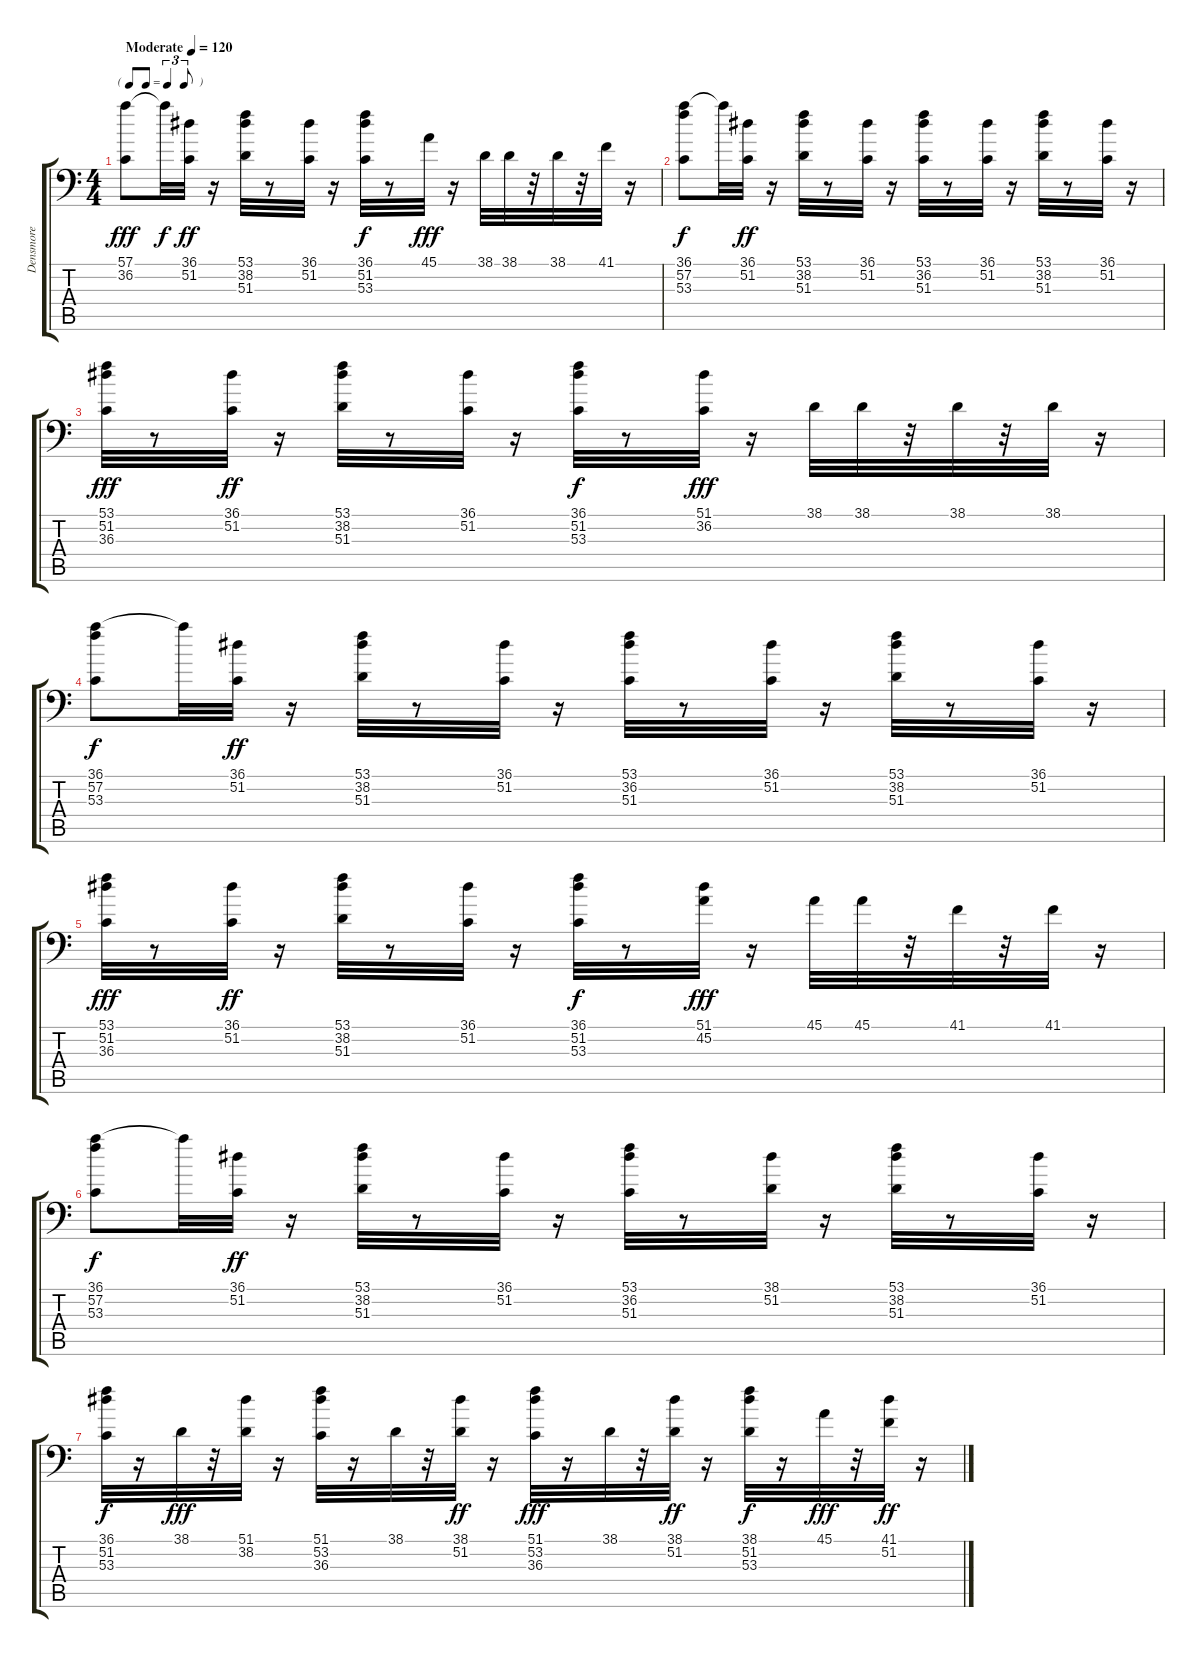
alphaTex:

\track ("Densmore" "Densmore") {instrument acousticgrandpiano}
\staff {score tabs}
\tuning (C-1 C-1 C-1 C-1 C-1 C-1) {hide}
\ts (4 4)
\tf triplet8th
\tempo (120 "Moderate")
\clef f4
\ks c
(57.1 36.2).8{dy fff instrument acousticgrandpiano} 57.1{t}.32{dy f} (36.1 51.2).32{dy ff} r.16 (53.1 38.2 51.3).32 r.8 (36.1 51.2).32 r.16 (36.1 51.2 53.3).32{dy f} r.8 45.1.32{dy fff} r.16 38.1.32 38.1.32 r.32 38.1.32 r.32 41.1.32 r.16 |
(36.1 57.2 53.3).8{dy f} 57.2{t}.32 (36.1 51.2).32{dy ff} r.16 (53.1 38.2 51.3).32 r.8 (36.1 51.2).32 r.16 (53.1 36.2 51.3).32 r.8 (36.1 51.2).32 r.16 (53.1 38.2 51.3).32 r.8 (36.1 51.2).32 r.16 |
(53.1 51.2 36.3).32{dy fff} r.8 (36.1 51.2).32{dy ff} r.16 (53.1 38.2 51.3).32 r.8 (36.1 51.2).32 r.16 (36.1 51.2 53.3).32{dy f} r.8 (51.1 36.2).32{dy fff} r.16 38.1.32 38.1.32 r.32 38.1.32 r.32 38.1.32 r.16 |
(36.1 57.2 53.3).8{dy f} 57.2{t}.32 (36.1 51.2).32{dy ff} r.16 (53.1 38.2 51.3).32 r.8 (36.1 51.2).32 r.16 (53.1 36.2 51.3).32 r.8 (36.1 51.2).32 r.16 (53.1 38.2 51.3).32 r.8 (36.1 51.2).32 r.16 |
(53.1 51.2 36.3).32{dy fff} r.8 (36.1 51.2).32{dy ff} r.16 (53.1 38.2 51.3).32 r.8 (36.1 51.2).32 r.16 (36.1 51.2 53.3).32{dy f} r.8 (51.1 45.2).32{dy fff} r.16 45.1.32 45.1.32 r.32 41.1.32 r.32 41.1.32 r.16 |
(36.1 57.2 53.3).8{dy f} 57.2{t}.32 (36.1 51.2).32{dy ff} r.16 (53.1 38.2 51.3).32 r.8 (36.1 51.2).32 r.16 (53.1 36.2 51.3).32 r.8 (38.1 51.2).32 r.16 (53.1 38.2 51.3).32 r.8 (36.1 51.2).32 r.16 |
(36.1 51.2 53.3).32{dy f} r.16 38.1.32{dy fff} r.32 (51.1 38.2).32 r.16 (51.1 53.2 36.3).32 r.16 38.1.32 r.32 (38.1 51.2).32{dy ff} r.16 (51.1 53.2 36.3).32{dy fff} r.16 38.1.32 r.32 (38.1 51.2).32{dy ff} r.16 (38.1 51.2 53.3).32{dy f} r.16 45.1.32{dy fff} r.32 (41.1 51.2).32{dy ff} r.16
